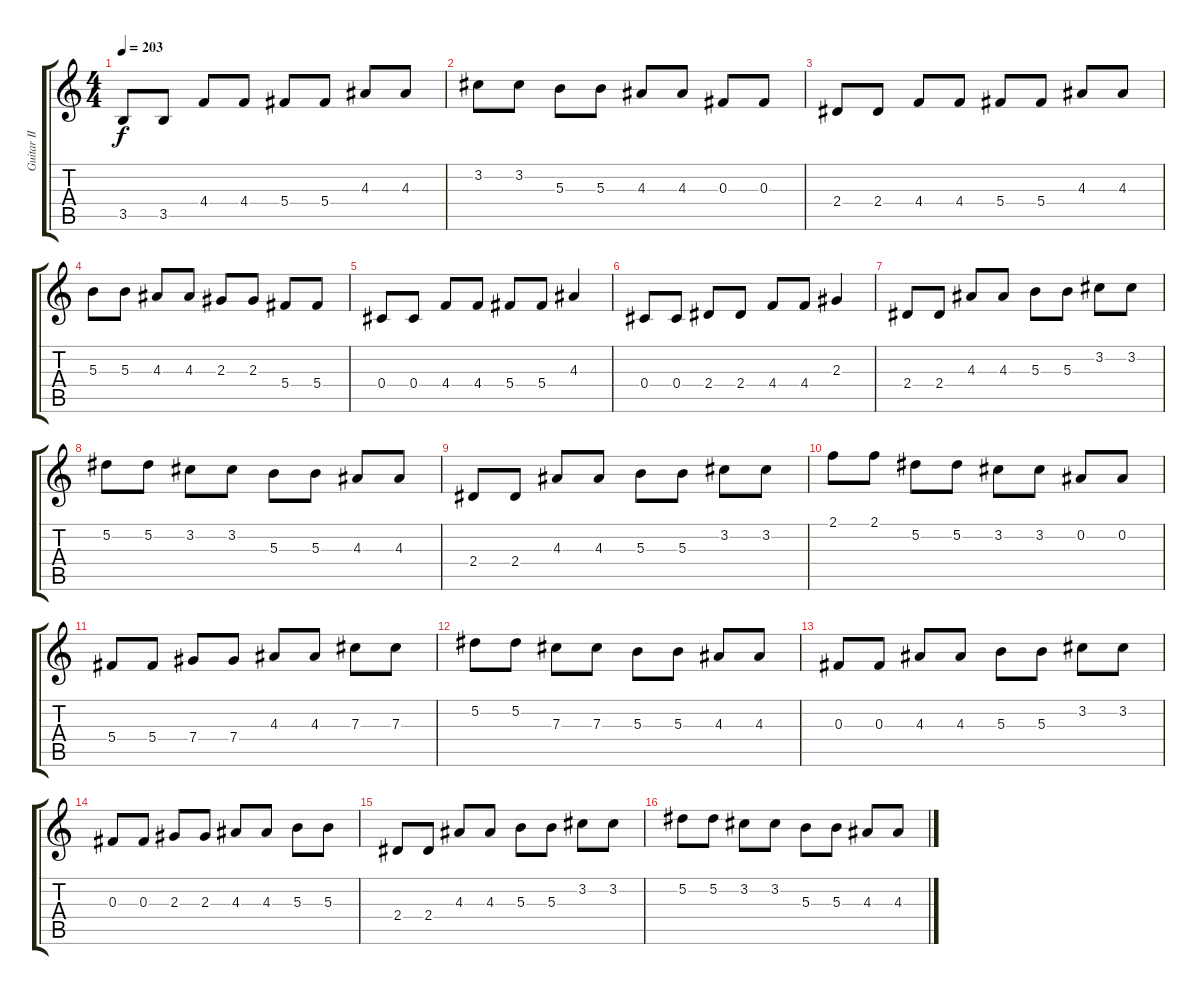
\track ("Guitar II" "Guitar II") {instrument distortionguitar}
\staff {score tabs}
\tuning (Eb4 Bb3 Gb3 Db3 Ab2 Db2) {hide}
\ts (4 4)
\tempo 203
\clef g2
\ks c
3.5.8{dy f} 3.5.8 4.4.8 4.4.8 5.4.8 5.4.8 4.3.8 4.3.8 |
3.2.8 3.2.8 5.3.8 5.3.8 4.3.8 4.3.8 0.3.8 0.3.8 |
2.4.8 2.4.8 4.4.8 4.4.8 5.4.8 5.4.8 4.3.8 4.3.8 |
5.3.8 5.3.8 4.3.8 4.3.8 2.3.8 2.3.8 5.4.8 5.4.8 |
0.4.8 0.4.8 4.4.8 4.4.8 5.4.8 5.4.8 4.3.4 |
0.4.8 0.4.8 2.4.8 2.4.8 4.4.8 4.4.8 2.3.4 |
2.4.8 2.4.8 4.3.8 4.3.8 5.3.8 5.3.8 3.2.8 3.2.8 |
5.2.8 5.2.8 3.2.8 3.2.8 5.3.8 5.3.8 4.3.8 4.3.8 |
2.4.8 2.4.8 4.3.8 4.3.8 5.3.8 5.3.8 3.2.8 3.2.8 |
2.1.8 2.1.8 5.2.8 5.2.8 3.2.8 3.2.8 0.2.8 0.2.8 |
5.4.8 5.4.8 7.4.8 7.4.8 4.3.8 4.3.8 7.3.8 7.3.8 |
5.2.8 5.2.8 7.3.8 7.3.8 5.3.8 5.3.8 4.3.8 4.3.8 |
0.3.8 0.3.8 4.3.8 4.3.8 5.3.8 5.3.8 3.2.8 3.2.8 |
0.3.8 0.3.8 2.3.8 2.3.8 4.3.8 4.3.8 5.3.8 5.3.8 |
2.4.8 2.4.8 4.3.8 4.3.8 5.3.8 5.3.8 3.2.8 3.2.8 |
5.2.8 5.2.8 3.2.8 3.2.8 5.3.8 5.3.8 4.3.8 4.3.8
